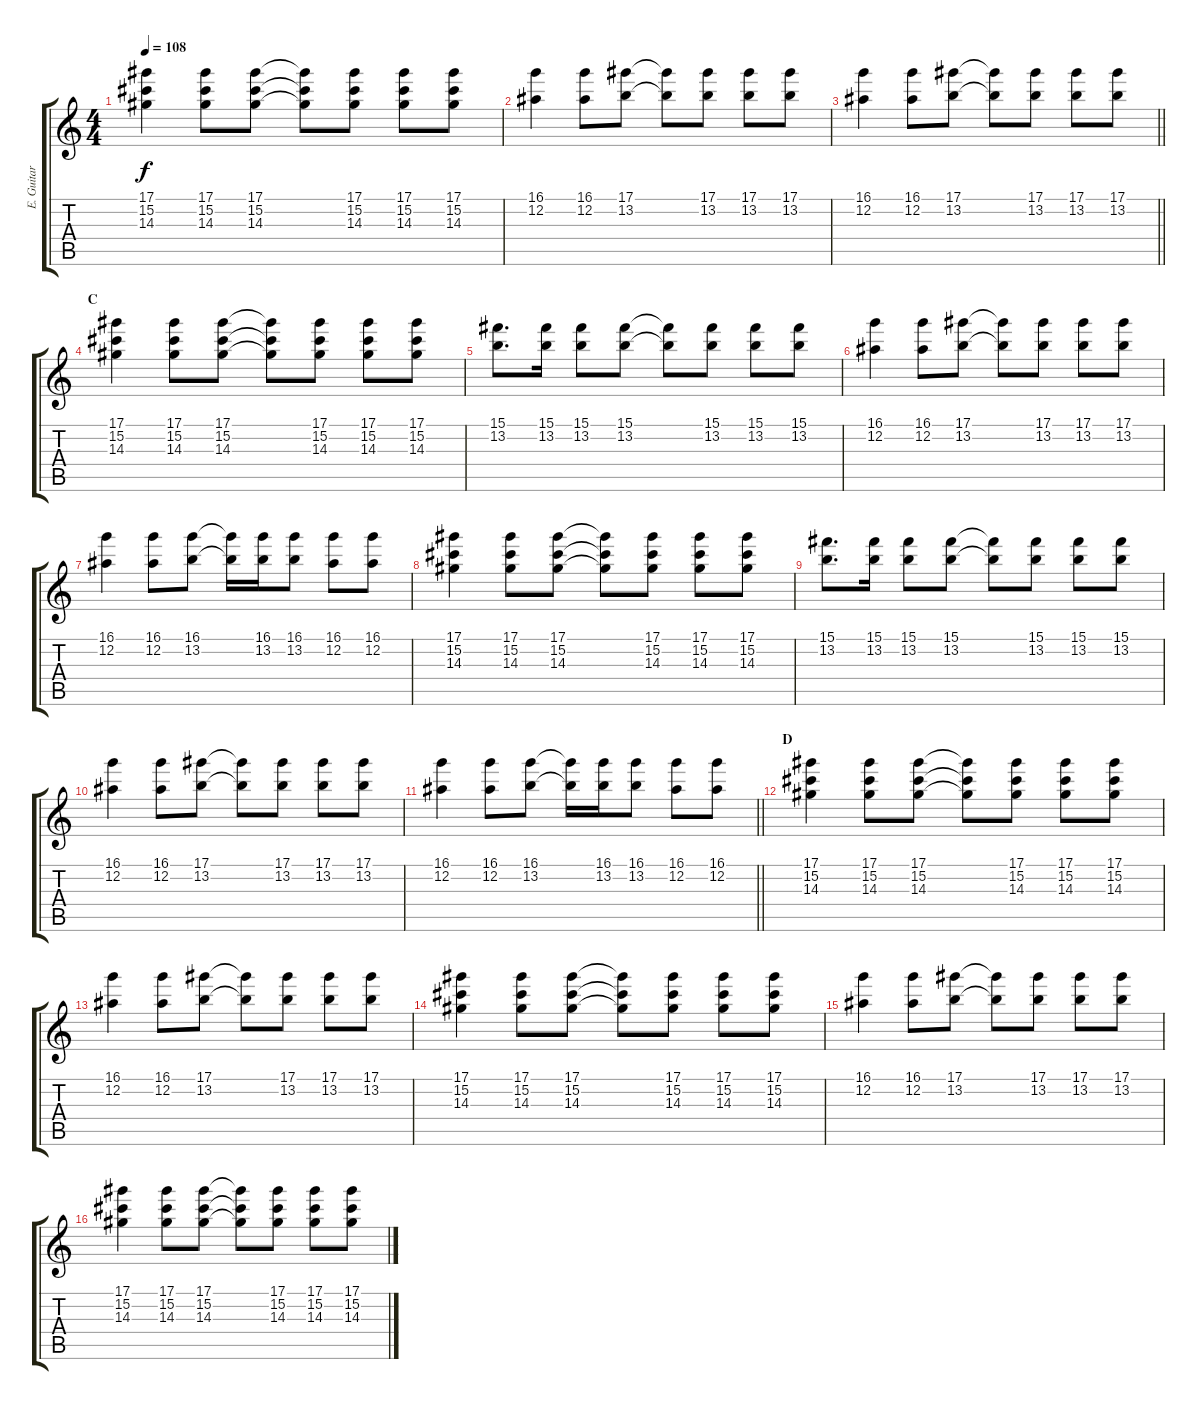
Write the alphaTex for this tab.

\track ("E. Guitar II" "E. Guitar ") {instrument electricguitarclean}
\staff {score tabs}
\tuning (Eb4 Bb3 Gb3 Db3 Ab2 Eb2) {hide}
\ts (4 4)
\tempo 108
\clef g2
\ks c
(17.1 15.2 14.3).4{dy f} (17.1 15.2 14.3).8 (17.1 15.2 14.3).8 (17.1{t} 15.2{t} 14.3{t}).8 (17.1 15.2 14.3).8 (17.1 15.2 14.3).8 (17.1 15.2 14.3).8 |
(16.1 12.2).4 (16.1 12.2).8 (17.1 13.2).8 (17.1{t} 13.2{t}).8 (17.1 13.2).8 (17.1 13.2).8 (17.1 13.2).8 |
\barLineRight lightlight
(16.1 12.2).4 (16.1 12.2).8 (17.1 13.2).8 (17.1{t} 13.2{t}).8 (17.1 13.2).8 (17.1 13.2).8 (17.1 13.2).8 |
\section ("" "C")
(17.1 15.2 14.3).4 (17.1 15.2 14.3).8 (17.1 15.2 14.3).8 (17.1{t} 15.2{t} 14.3{t}).8 (17.1 15.2 14.3).8 (17.1 15.2 14.3).8 (17.1 15.2 14.3).8 |
(15.1 13.2).8{d} (15.1 13.2).16 (15.1 13.2).8 (15.1 13.2).8 (15.1{t} 13.2{t}).8 (15.1 13.2).8 (15.1 13.2).8 (15.1 13.2).8 |
(16.1 12.2).4 (16.1 12.2).8 (17.1 13.2).8 (17.1{t} 13.2{t}).8 (17.1 13.2).8 (17.1 13.2).8 (17.1 13.2).8 |
(16.1 12.2).4 (16.1 12.2).8 (16.1 13.2).8 (16.1{t} 13.2{t}).16 (16.1 13.2).16 (16.1 13.2).8 (16.1 12.2).8 (16.1 12.2).8 |
(17.1 15.2 14.3).4 (17.1 15.2 14.3).8 (17.1 15.2 14.3).8 (17.1{t} 15.2{t} 14.3{t}).8 (17.1 15.2 14.3).8 (17.1 15.2 14.3).8 (17.1 15.2 14.3).8 |
(15.1 13.2).8{d} (15.1 13.2).16 (15.1 13.2).8 (15.1 13.2).8 (15.1{t} 13.2{t}).8 (15.1 13.2).8 (15.1 13.2).8 (15.1 13.2).8 |
(16.1 12.2).4 (16.1 12.2).8 (17.1 13.2).8 (17.1{t} 13.2{t}).8 (17.1 13.2).8 (17.1 13.2).8 (17.1 13.2).8 |
\barLineRight lightlight
(16.1 12.2).4 (16.1 12.2).8 (16.1 13.2).8 (16.1{t} 13.2{t}).16 (16.1 13.2).16 (16.1 13.2).8 (16.1 12.2).8 (16.1 12.2).8 |
\section ("" "D")
(17.1 15.2 14.3).4 (17.1 15.2 14.3).8 (17.1 15.2 14.3).8 (17.1{t} 15.2{t} 14.3{t}).8 (17.1 15.2 14.3).8 (17.1 15.2 14.3).8 (17.1 15.2 14.3).8 |
(16.1 12.2).4 (16.1 12.2).8 (17.1 13.2).8 (17.1{t} 13.2{t}).8 (17.1 13.2).8 (17.1 13.2).8 (17.1 13.2).8 |
(17.1 15.2 14.3).4 (17.1 15.2 14.3).8 (17.1 15.2 14.3).8 (17.1{t} 15.2{t} 14.3{t}).8 (17.1 15.2 14.3).8 (17.1 15.2 14.3).8 (17.1 15.2 14.3).8 |
(16.1 12.2).4 (16.1 12.2).8 (17.1 13.2).8 (17.1{t} 13.2{t}).8 (17.1 13.2).8 (17.1 13.2).8 (17.1 13.2).8 |
(17.1 15.2 14.3).4 (17.1 15.2 14.3).8 (17.1 15.2 14.3).8 (17.1{t} 15.2{t} 14.3{t}).8 (17.1 15.2 14.3).8 (17.1 15.2 14.3).8 (17.1 15.2 14.3).8
